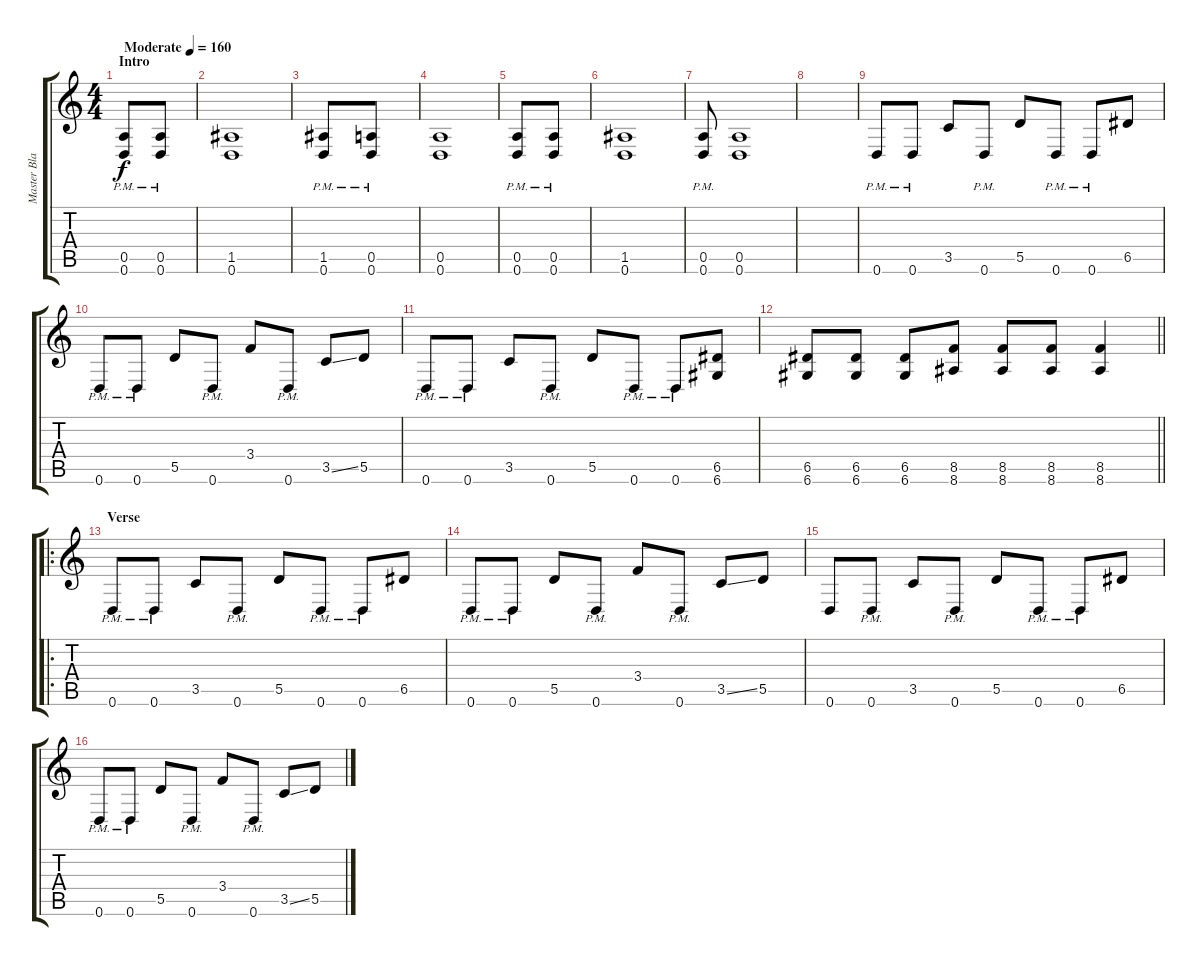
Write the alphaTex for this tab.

\track ("Master Blaster" "Master Bla") {instrument overdrivenguitar}
\staff {score tabs}
\tuning (E4 B3 G3 D3 A2 D2) {hide}
\ts (4 4)
\section ("" "Intro")
\tempo (160 "Moderate")
\clef g2
\ks c
(0.5{pm} 0.6{pm}).8{dy f instrument overdrivenguitar} (0.5{pm} 0.6{pm}).8 |
(1.5 0.6).1 |
(1.5{pm} 0.6{pm}).8 (0.5{pm} 0.6{pm}).8 |
(0.5 0.6).1 |
(0.5{pm} 0.6{pm}).8 (0.5{pm} 0.6{pm}).8 |
(1.5 0.6).1 |
(0.5{pm} 0.6{pm}).8 (0.5 0.6).1 |
|
0.6{pm}.8 0.6{pm}.8 3.5.8 0.6{pm}.8 5.5.8 0.6{pm}.8 0.6{pm}.8 6.5.8 |
0.6{pm}.8 0.6{pm}.8 5.5.8 0.6{pm}.8 3.4.8 0.6{pm}.8 3.5{ss}.8 5.5.8 |
0.6{pm}.8 0.6{pm}.8 3.5.8 0.6{pm}.8 5.5.8 0.6{pm}.8 0.6{pm}.8 (6.5 6.6).8 |
\barLineRight lightlight
(6.5 6.6).8 (6.5 6.6).8 (6.5 6.6).8 (8.5 8.6).8 (8.5 8.6).8 (8.5 8.6).8 (8.5 8.6).4 |
\ro
\section ("" "Verse")
0.6{pm}.8 0.6{pm}.8 3.5.8 0.6{pm}.8 5.5.8 0.6{pm}.8 0.6{pm}.8 6.5.8 |
0.6{pm}.8 0.6{pm}.8 5.5.8 0.6{pm}.8 3.4.8 0.6{pm}.8 3.5{ss}.8 5.5.8 |
0.6.8 0.6{pm}.8 3.5.8 0.6{pm}.8 5.5.8 0.6{pm}.8 0.6{pm}.8 6.5.8 |
0.6{pm}.8 0.6{pm}.8 5.5.8 0.6{pm}.8 3.4.8 0.6{pm}.8 3.5{ss}.8 5.5.8
